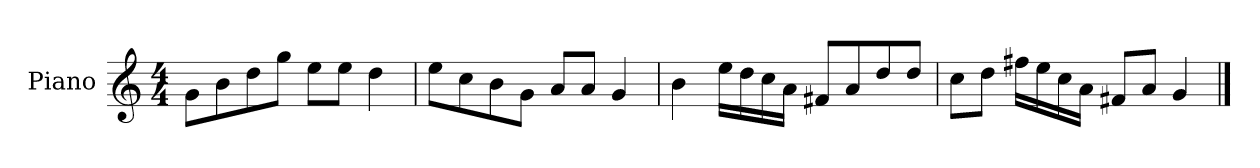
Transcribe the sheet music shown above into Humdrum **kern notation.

**kern
*part1
*staff1
*I"Piano
*I'P-no
*clefG2
*k[]
*M4/4
*MM90
=1
8g\L
8b\
8dd\
8gg\J
8ee\L
8ee\J
4dd\
=2
8ee\L
8cc\
8b\
8g\J
8a/L
8a/J
4g/
=3
4b\
16ee\LL
16dd\
16cc\
16a\JJ
8f#X/L
8a/
8dd/
8dd/J
=4
8cc\L
8dd\J
16ff#X\LL
16ee\
16cc\
16a\JJ
8f#X/L
8a/J
4g/
==
*-
